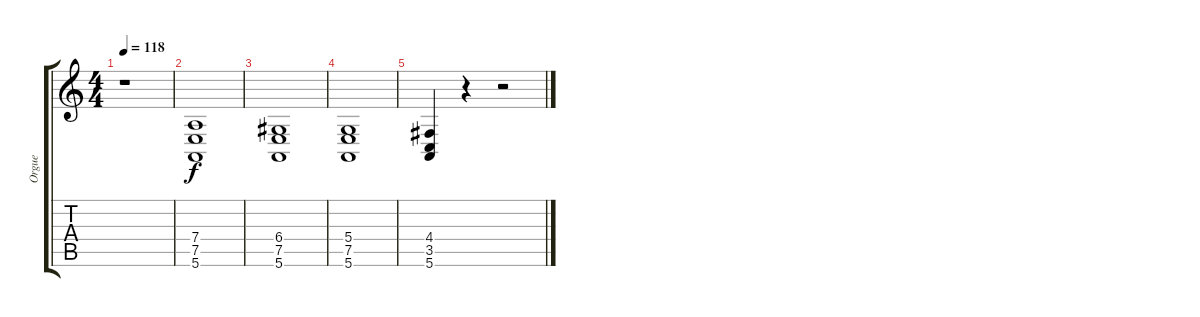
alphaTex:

\track ("Orgue" "Orgue") {instrument churchorgan}
\staff {score tabs}
\tuning (E4 B3 G3 D3 A2 E2) {hide}
\ts (4 4)
\tempo 118
\clef g2
\ks c
r.1{dy f} |
(7.4 7.5 5.6).1 |
(6.4 7.5 5.6).1 |
(5.4 7.5 5.6).1 |
(4.4 3.5 5.6).4 r.4 r.2
